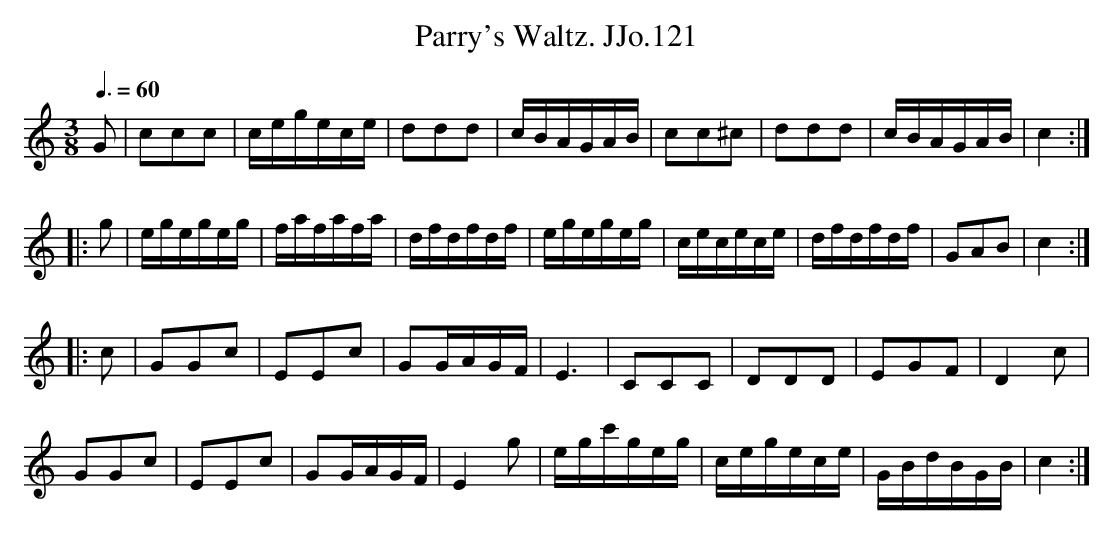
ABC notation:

X:1
T:Parry's Waltz. JJo.121
M:3/8
L:1/8
Q:3/8=60
K:C major
G|ccc|c/e/g/e/c/e/|ddd|c/B/A/G/A/B/|cc^c|ddd|c/B/A/G/A/B/|c2::!
g|e/g/e/g/e/g/|f/a/f/a/f/a/|d/f/d/f/d/f/|e/g/e/g/e/g/|\
c/e/c/e/c/e/|d/f/d/f/d/f/|GAB|c2::!
c|GGc|EEc|GG/A/G/F/|E3|CCC|DDD|EGF|D2c|!
GGc|EEc|GG/A/G/F/|E2g|e/g/c'/g/e/g/|c/e/g/e/c/e/|G/B/d/B/G/B/|c2:|
